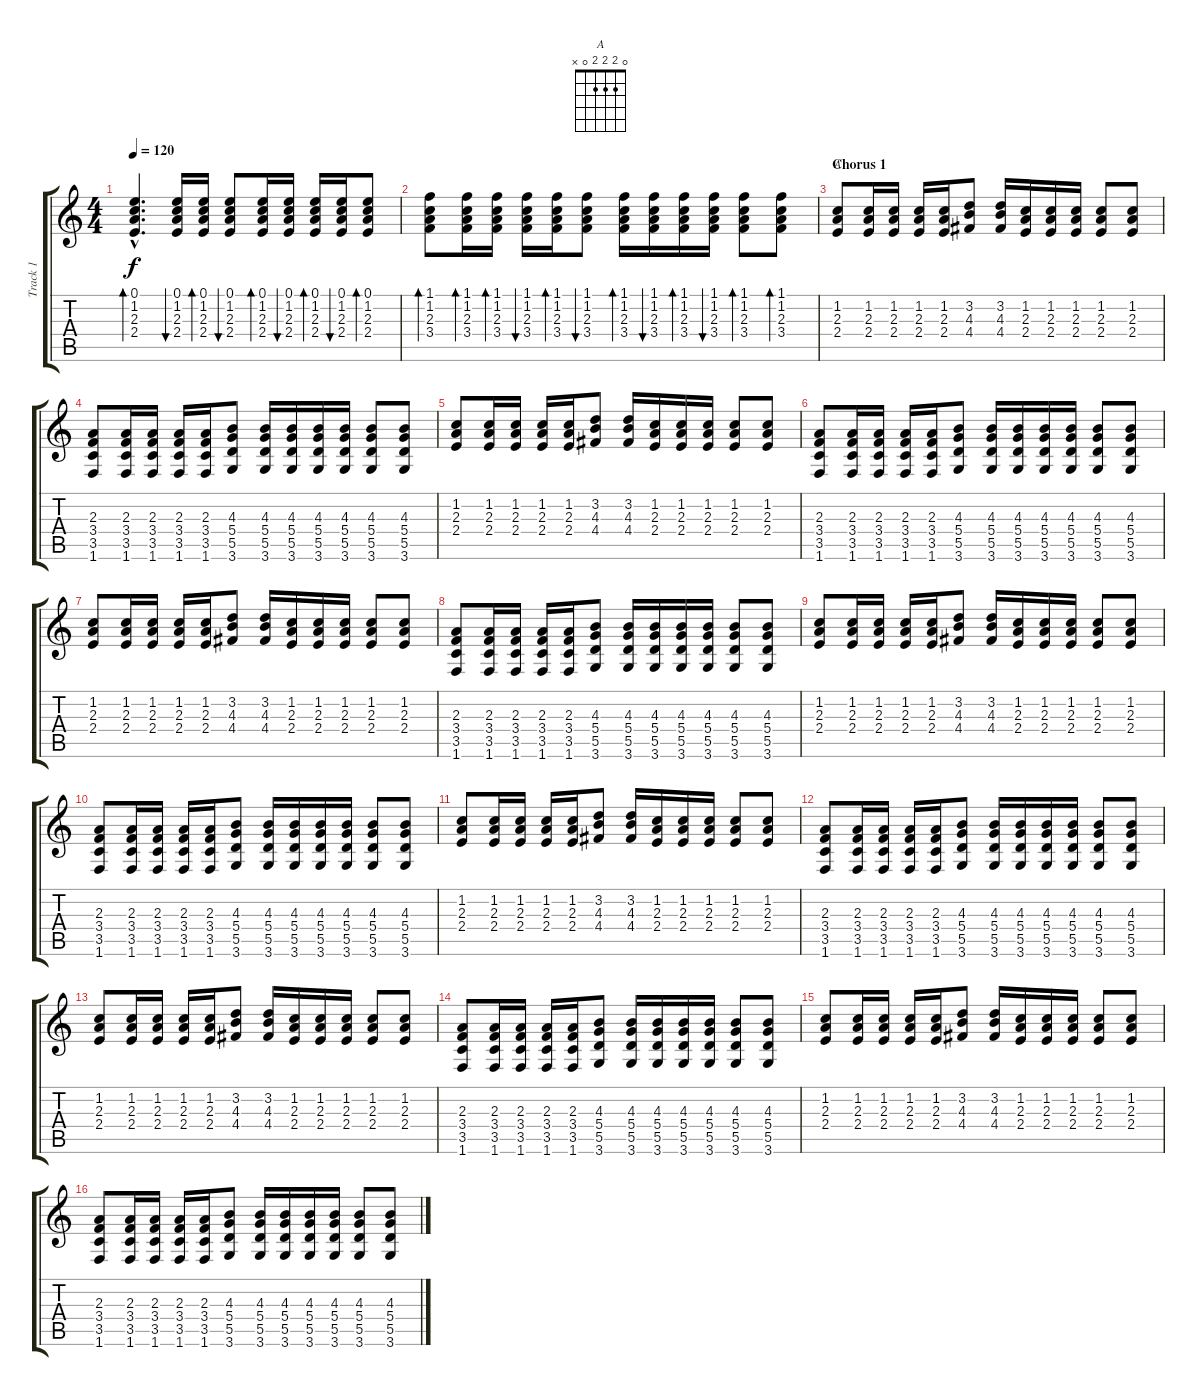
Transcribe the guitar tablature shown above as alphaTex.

\track ("Track 1" "Track 1") {instrument distortionguitar}
\staff {score tabs}
\tuning (E4 B3 G3 D3 A2 E2) {hide}
\chord ("A" 0 2 2 2 0 x)
\ts (4 4)
\tempo 120
\clef g2
\ks c
(0.1{hac} 1.2{hac} 2.3{hac} 2.4{hac}).4{d bd 480 dy f} (0.1 1.2 2.3 2.4).16{bu 120} (0.1 1.2 2.3 2.4).16{bd 120} (0.1 1.2 2.3 2.4).8{bu 120} (0.1 1.2 2.3 2.4).16{bd 120} (0.1 1.2 2.3 2.4).16{bu 120} (0.1 1.2 2.3 2.4).16{bd 120} (0.1 1.2 2.3 2.4).16{bu 120} (0.1 1.2 2.3 2.4).8{bd 120} |
(1.1 1.2 2.3 3.4).8{bd 60} (1.1 1.2 2.3 3.4).16{bd 240} (1.1 1.2 2.3 3.4).16{bd 240} (1.1 1.2 2.3 3.4).16{bu 240} (1.1 1.2 2.3 3.4).16{bd 240} (1.1 1.2 2.3 3.4).8{bu 240} (1.1 1.2 2.3 3.4).16{bd 240} (1.1 1.2 2.3 3.4).16{bu 240} (1.1 1.2 2.3 3.4).16{bd 240} (1.1 1.2 2.3 3.4).16{bu 240} (1.1 1.2 2.3 3.4).8{bd 240} (1.1 1.2 2.3 3.4).8{bd 240} |
\section ("" "Chorus 1")
(1.2 2.3 2.4).8{ch "A" instrument distortionguitar} (1.2 2.3 2.4).16 (1.2 2.3 2.4).16 (1.2 2.3 2.4).16 (1.2 2.3 2.4).16 (3.2 4.3 4.4).8 (3.2 4.3 4.4).16 (1.2 2.3 2.4).16 (1.2 2.3 2.4).16 (1.2 2.3 2.4).16 (1.2 2.3 2.4).8 (1.2 2.3 2.4).8 |
(2.3 3.4 3.5 1.6).8 (2.3 3.4 3.5 1.6).16 (2.3 3.4 3.5 1.6).16 (2.3 3.4 3.5 1.6).16 (2.3 3.4 3.5 1.6).16 (4.3 5.4 5.5 3.6).8 (4.3 5.4 5.5 3.6).16 (4.3 5.4 5.5 3.6).16 (4.3 5.4 5.5 3.6).16 (4.3 5.4 5.5 3.6).16 (4.3 5.4 5.5 3.6).8 (4.3 5.4 5.5 3.6).8 |
(1.2 2.3 2.4).8 (1.2 2.3 2.4).16 (1.2 2.3 2.4).16 (1.2 2.3 2.4).16 (1.2 2.3 2.4).16 (3.2 4.3 4.4).8 (3.2 4.3 4.4).16 (1.2 2.3 2.4).16 (1.2 2.3 2.4).16 (1.2 2.3 2.4).16 (1.2 2.3 2.4).8 (1.2 2.3 2.4).8 |
(2.3 3.4 3.5 1.6).8 (2.3 3.4 3.5 1.6).16 (2.3 3.4 3.5 1.6).16 (2.3 3.4 3.5 1.6).16 (2.3 3.4 3.5 1.6).16 (4.3 5.4 5.5 3.6).8 (4.3 5.4 5.5 3.6).16 (4.3 5.4 5.5 3.6).16 (4.3 5.4 5.5 3.6).16 (4.3 5.4 5.5 3.6).16 (4.3 5.4 5.5 3.6).8 (4.3 5.4 5.5 3.6).8 |
(1.2 2.3 2.4).8 (1.2 2.3 2.4).16 (1.2 2.3 2.4).16 (1.2 2.3 2.4).16 (1.2 2.3 2.4).16 (3.2 4.3 4.4).8 (3.2 4.3 4.4).16 (1.2 2.3 2.4).16 (1.2 2.3 2.4).16 (1.2 2.3 2.4).16 (1.2 2.3 2.4).8 (1.2 2.3 2.4).8 |
(2.3 3.4 3.5 1.6).8 (2.3 3.4 3.5 1.6).16 (2.3 3.4 3.5 1.6).16 (2.3 3.4 3.5 1.6).16 (2.3 3.4 3.5 1.6).16 (4.3 5.4 5.5 3.6).8 (4.3 5.4 5.5 3.6).16 (4.3 5.4 5.5 3.6).16 (4.3 5.4 5.5 3.6).16 (4.3 5.4 5.5 3.6).16 (4.3 5.4 5.5 3.6).8 (4.3 5.4 5.5 3.6).8 |
(1.2 2.3 2.4).8 (1.2 2.3 2.4).16 (1.2 2.3 2.4).16 (1.2 2.3 2.4).16 (1.2 2.3 2.4).16 (3.2 4.3 4.4).8 (3.2 4.3 4.4).16 (1.2 2.3 2.4).16 (1.2 2.3 2.4).16 (1.2 2.3 2.4).16 (1.2 2.3 2.4).8 (1.2 2.3 2.4).8 |
(2.3 3.4 3.5 1.6).8 (2.3 3.4 3.5 1.6).16 (2.3 3.4 3.5 1.6).16 (2.3 3.4 3.5 1.6).16 (2.3 3.4 3.5 1.6).16 (4.3 5.4 5.5 3.6).8 (4.3 5.4 5.5 3.6).16 (4.3 5.4 5.5 3.6).16 (4.3 5.4 5.5 3.6).16 (4.3 5.4 5.5 3.6).16 (4.3 5.4 5.5 3.6).8 (4.3 5.4 5.5 3.6).8 |
(1.2 2.3 2.4).8{instrument distortionguitar} (1.2 2.3 2.4).16 (1.2 2.3 2.4).16 (1.2 2.3 2.4).16 (1.2 2.3 2.4).16 (3.2 4.3 4.4).8 (3.2 4.3 4.4).16 (1.2 2.3 2.4).16 (1.2 2.3 2.4).16 (1.2 2.3 2.4).16 (1.2 2.3 2.4).8 (1.2 2.3 2.4).8 |
(2.3 3.4 3.5 1.6).8 (2.3 3.4 3.5 1.6).16 (2.3 3.4 3.5 1.6).16 (2.3 3.4 3.5 1.6).16 (2.3 3.4 3.5 1.6).16 (4.3 5.4 5.5 3.6).8 (4.3 5.4 5.5 3.6).16 (4.3 5.4 5.5 3.6).16 (4.3 5.4 5.5 3.6).16 (4.3 5.4 5.5 3.6).16 (4.3 5.4 5.5 3.6).8 (4.3 5.4 5.5 3.6).8 |
(1.2 2.3 2.4).8 (1.2 2.3 2.4).16 (1.2 2.3 2.4).16 (1.2 2.3 2.4).16 (1.2 2.3 2.4).16 (3.2 4.3 4.4).8 (3.2 4.3 4.4).16 (1.2 2.3 2.4).16 (1.2 2.3 2.4).16 (1.2 2.3 2.4).16 (1.2 2.3 2.4).8 (1.2 2.3 2.4).8 |
(2.3 3.4 3.5 1.6).8 (2.3 3.4 3.5 1.6).16 (2.3 3.4 3.5 1.6).16 (2.3 3.4 3.5 1.6).16 (2.3 3.4 3.5 1.6).16 (4.3 5.4 5.5 3.6).8 (4.3 5.4 5.5 3.6).16 (4.3 5.4 5.5 3.6).16 (4.3 5.4 5.5 3.6).16 (4.3 5.4 5.5 3.6).16 (4.3 5.4 5.5 3.6).8 (4.3 5.4 5.5 3.6).8 |
(1.2 2.3 2.4).8 (1.2 2.3 2.4).16 (1.2 2.3 2.4).16 (1.2 2.3 2.4).16 (1.2 2.3 2.4).16 (3.2 4.3 4.4).8 (3.2 4.3 4.4).16 (1.2 2.3 2.4).16 (1.2 2.3 2.4).16 (1.2 2.3 2.4).16 (1.2 2.3 2.4).8 (1.2 2.3 2.4).8 |
(2.3 3.4 3.5 1.6).8 (2.3 3.4 3.5 1.6).16 (2.3 3.4 3.5 1.6).16 (2.3 3.4 3.5 1.6).16 (2.3 3.4 3.5 1.6).16 (4.3 5.4 5.5 3.6).8 (4.3 5.4 5.5 3.6).16 (4.3 5.4 5.5 3.6).16 (4.3 5.4 5.5 3.6).16 (4.3 5.4 5.5 3.6).16 (4.3 5.4 5.5 3.6).8 (4.3 5.4 5.5 3.6).8
